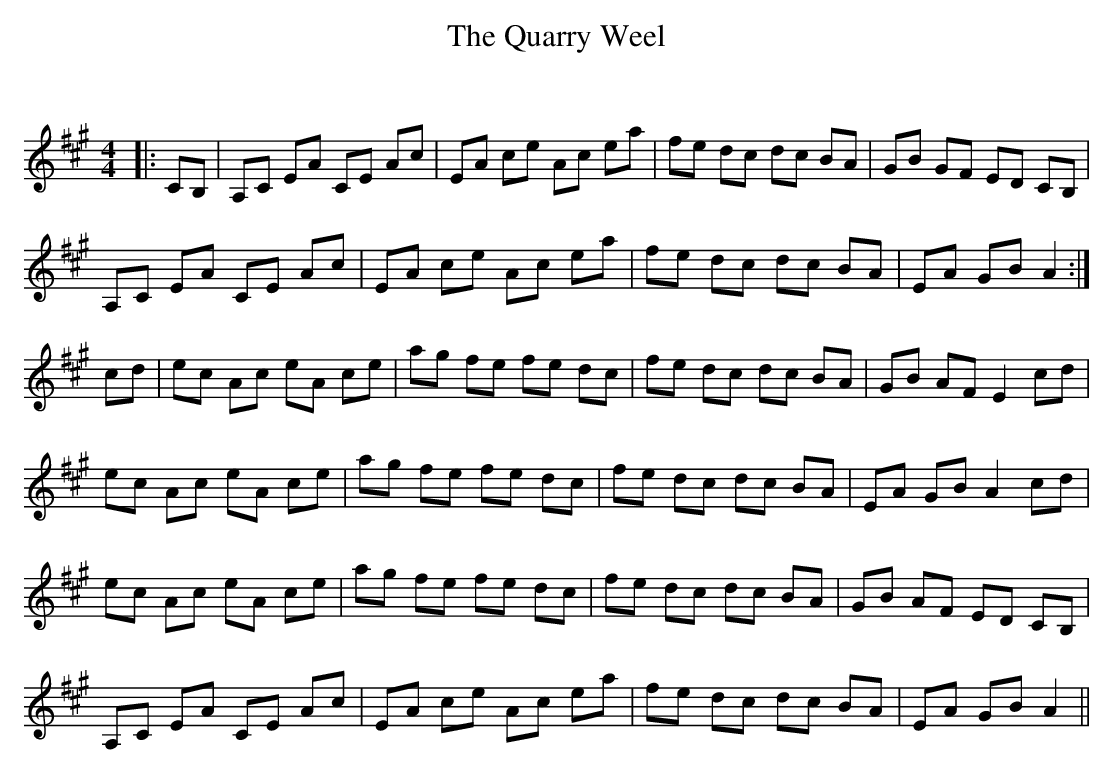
X:1
T: The Quarry Weel
C:
Q: 232
K:A
M:4/4
L:1/8
|:CB,|A,C EA CE Ac|EA ce Ac ea|fe dc dc BA|GB GF ED CB,|
A,C EA CE Ac|EA ce Ac ea|fe dc dc BA|EA GB A2:|
cd|ec Ac eA ce|ag fe fe dc|fe dc dc BA|GB AF E2 cd|
ec Ac eA ce|ag fe fe dc|fe dc dc BA|EA GB A2 cd|
ec Ac eA ce|ag fe fe dc|fe dc dc BA|GB AF ED CB,|
A,C EA CE Ac|EA ce Ac ea|fe dc dc BA|EA GB A2||
